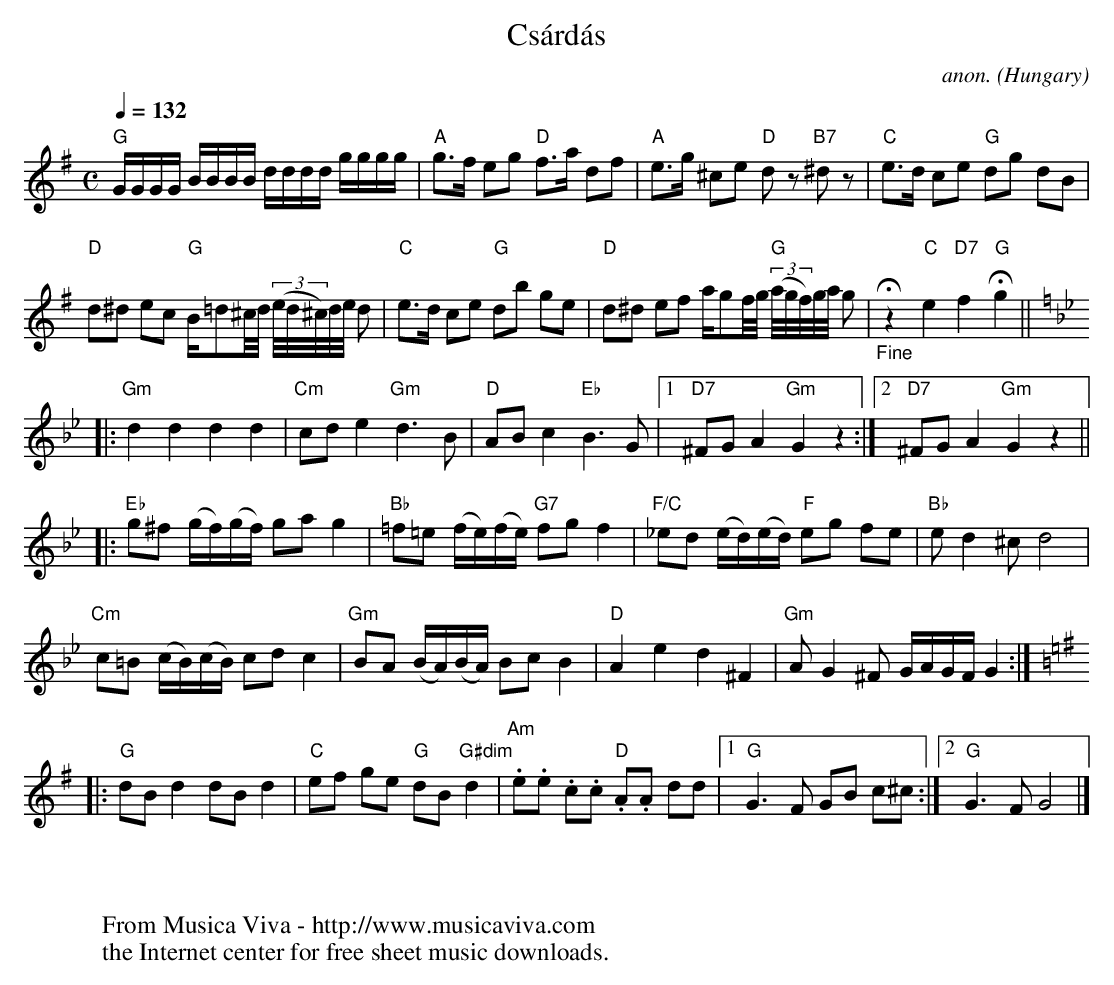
X:1
T:Cs\'ard\'as
C:anon.
O:Hungary
M:C
L:1/8
Q:1/4=132
K:G
"G"G/G/G/G/ B/B/B/B/ d/d/d/d/ g/g/g/g/|"A"g>f eg "D"f>a df|\
"A"e>g ^ce "D"d z "B7"^d z|"C"e>d ce "G"dg dB|
"D"d^d ec "G"B/=d^c/4d/4 (3(e/4d/4^c/4)d/4e/4 d|"C"e>d ce "G"db ge|\
"D"d^d ef a/gf/4g/4"G" (3(a/4g/4f/4)g/4a/4 g|\
"_Fine"Hz2 "C"e2 "D7"f2 "G"Hg2||
K:Gm
|:"Gm"d2d2 d2d2|"Cm"cde2 "Gm"d3B|\
"D"AB c2 "Eb"B3G|[1"D7"^FGA2 "Gm"G2 z2:|[2"D7"^FGA2 "Gm"G2 z2||
|:"Eb"g^f (g/f/)(g/f/) gag2|"Bb"=f=e (f/e/)(f/e/) "G7"fgf2|\
"F/C"_ed (e/d/)(e/d/) "F"eg fe|"Bb"ed2^c d4|
"Cm"c=B (c/B/)(c/B/) cdc2|"Gm"BA (B/A/)(B/A/) BcB2|\
"D"A2e2 d2^F2|"Gm"AG2^F G/A/G/F/G2:|
K:G
|:"G"dBd2 dBd2|"C"ef ge "G"dB "G#dim"d2|\
"Am".e.e .c.c "D".A.A dd|[1"G"G3F GB c^c:|[2"G"G3F G4|]
W:
W:
W:  From Musica Viva - http://www.musicaviva.com
W:  the Internet center for free sheet music downloads.
